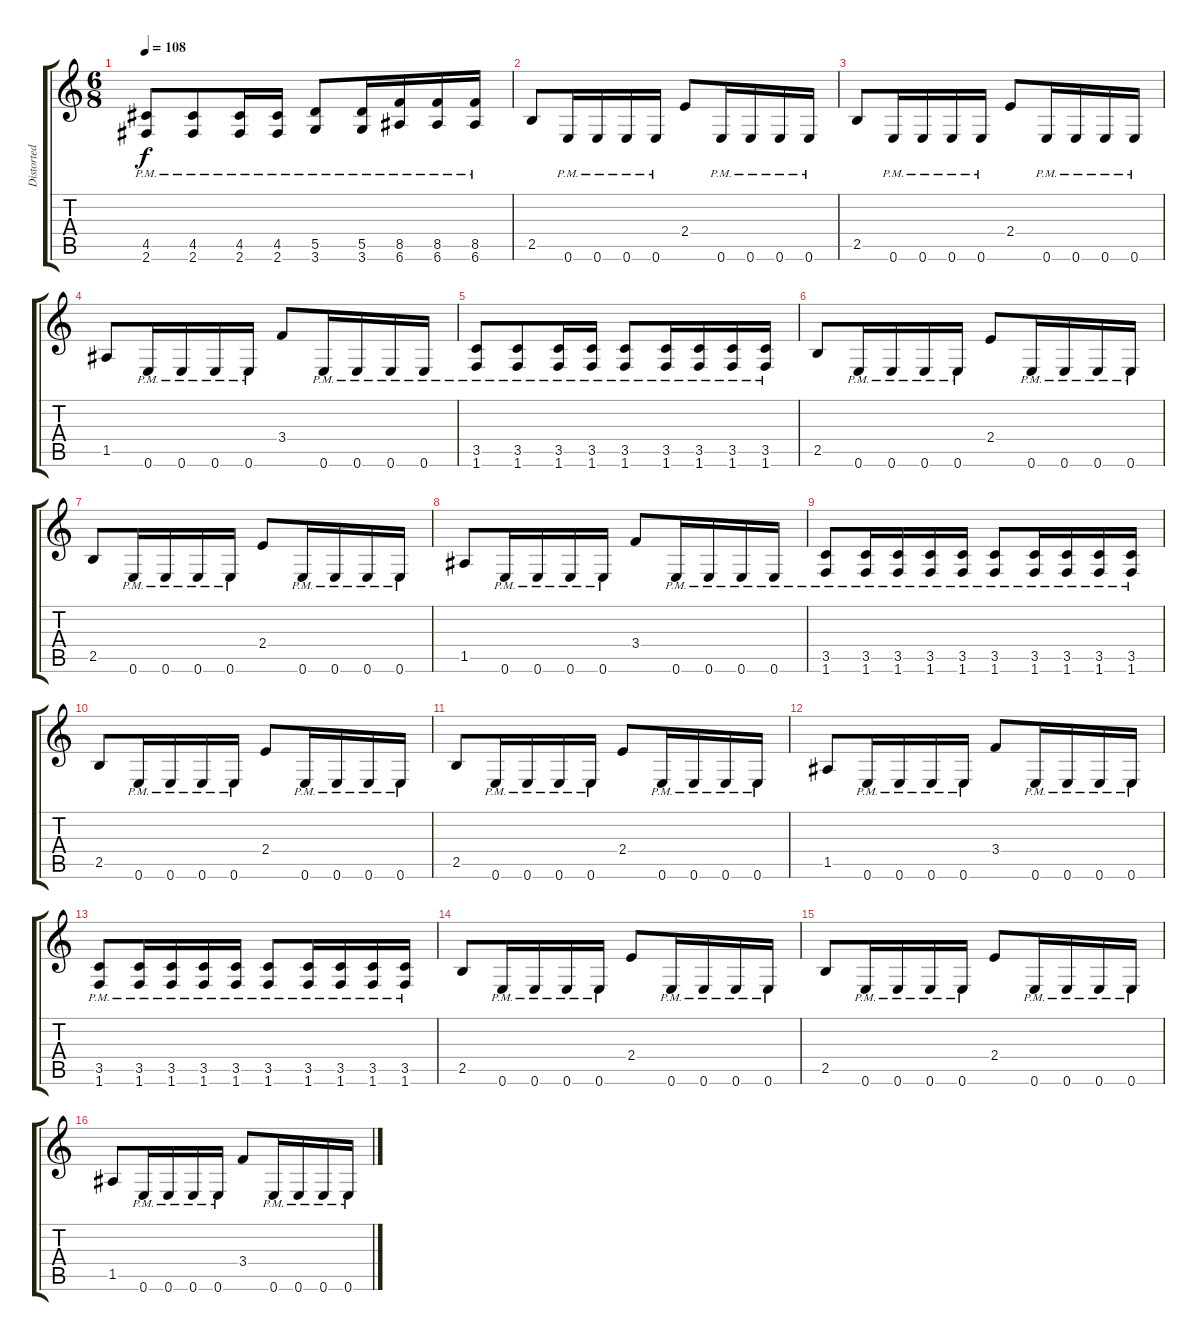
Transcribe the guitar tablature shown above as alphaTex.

\track ("Distorted Rhythm Guitar (L)" "Distorted ") {instrument distortionguitar}
\staff {score tabs}
\tuning (E4 B3 G3 D3 A2 E2) {hide}
\ts (6 8)
\tempo 108
\clef g2
\ks c
(4.5{pm} 2.6{pm}).8{dy f} (4.5{pm} 2.6{pm}).8 (4.5{pm} 2.6{pm}).16 (4.5{pm} 2.6{pm}).16 (5.5{pm} 3.6{pm}).8 (5.5{pm} 3.6{pm}).16 (8.5{pm} 6.6{pm}).16 (8.5{pm} 6.6{pm}).16 (8.5{pm} 6.6{pm}).16 |
2.5.8 0.6{pm}.16 0.6{pm}.16 0.6{pm}.16 0.6{pm}.16 2.4.8 0.6{pm}.16 0.6{pm}.16 0.6{pm}.16 0.6{pm}.16 |
2.5.8 0.6{pm}.16 0.6{pm}.16 0.6{pm}.16 0.6{pm}.16 2.4.8 0.6{pm}.16 0.6{pm}.16 0.6{pm}.16 0.6{pm}.16 |
1.5.8 0.6{pm}.16 0.6{pm}.16 0.6{pm}.16 0.6{pm}.16 3.4.8 0.6{pm}.16 0.6{pm}.16 0.6{pm}.16 0.6{pm}.16 |
(3.5{pm} 1.6{pm}).8 (3.5{pm} 1.6{pm}).8 (3.5{pm} 1.6{pm}).16 (3.5{pm} 1.6{pm}).16 (3.5{pm} 1.6{pm}).8 (3.5{pm} 1.6{pm}).16 (3.5{pm} 1.6{pm}).16 (3.5{pm} 1.6{pm}).16 (3.5{pm} 1.6{pm}).16 |
2.5.8 0.6{pm}.16 0.6{pm}.16 0.6{pm}.16 0.6{pm}.16 2.4.8 0.6{pm}.16 0.6{pm}.16 0.6{pm}.16 0.6{pm}.16 |
2.5.8 0.6{pm}.16 0.6{pm}.16 0.6{pm}.16 0.6{pm}.16 2.4.8 0.6{pm}.16 0.6{pm}.16 0.6{pm}.16 0.6{pm}.16 |
1.5.8 0.6{pm}.16 0.6{pm}.16 0.6{pm}.16 0.6{pm}.16 3.4.8 0.6{pm}.16 0.6{pm}.16 0.6{pm}.16 0.6{pm}.16 |
(3.5{pm} 1.6{pm}).8 (3.5{pm} 1.6{pm}).16 (3.5{pm} 1.6{pm}).16 (3.5{pm} 1.6{pm}).16 (3.5{pm} 1.6{pm}).16 (3.5{pm} 1.6{pm}).8 (3.5{pm} 1.6{pm}).16 (3.5{pm} 1.6{pm}).16 (3.5{pm} 1.6{pm}).16 (3.5{pm} 1.6{pm}).16 |
2.5.8 0.6{pm}.16 0.6{pm}.16 0.6{pm}.16 0.6{pm}.16 2.4.8 0.6{pm}.16 0.6{pm}.16 0.6{pm}.16 0.6{pm}.16 |
2.5.8 0.6{pm}.16 0.6{pm}.16 0.6{pm}.16 0.6{pm}.16 2.4.8 0.6{pm}.16 0.6{pm}.16 0.6{pm}.16 0.6{pm}.16 |
1.5.8 0.6{pm}.16 0.6{pm}.16 0.6{pm}.16 0.6{pm}.16 3.4.8 0.6{pm}.16 0.6{pm}.16 0.6{pm}.16 0.6{pm}.16 |
(3.5{pm} 1.6{pm}).8 (3.5{pm} 1.6{pm}).16 (3.5{pm} 1.6{pm}).16 (3.5{pm} 1.6{pm}).16 (3.5{pm} 1.6{pm}).16 (3.5{pm} 1.6{pm}).8 (3.5{pm} 1.6{pm}).16 (3.5{pm} 1.6{pm}).16 (3.5{pm} 1.6{pm}).16 (3.5{pm} 1.6{pm}).16 |
2.5.8 0.6{pm}.16 0.6{pm}.16 0.6{pm}.16 0.6{pm}.16 2.4.8 0.6{pm}.16 0.6{pm}.16 0.6{pm}.16 0.6{pm}.16 |
2.5.8 0.6{pm}.16 0.6{pm}.16 0.6{pm}.16 0.6{pm}.16 2.4.8 0.6{pm}.16 0.6{pm}.16 0.6{pm}.16 0.6{pm}.16 |
1.5.8 0.6{pm}.16 0.6{pm}.16 0.6{pm}.16 0.6{pm}.16 3.4.8 0.6{pm}.16 0.6{pm}.16 0.6{pm}.16 0.6{pm}.16
